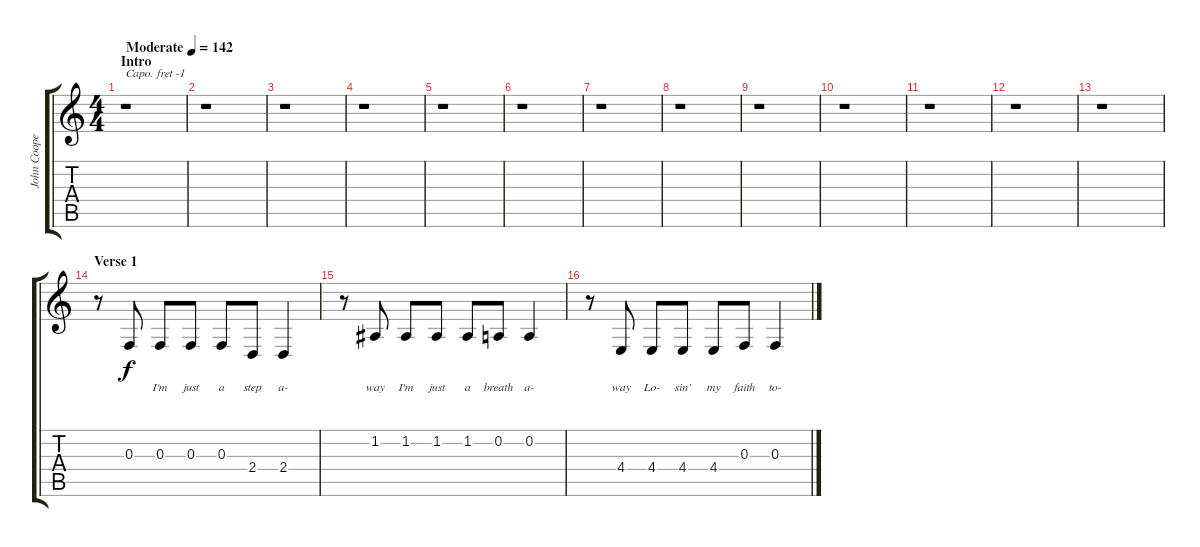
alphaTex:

\track ("John Cooper (Vocals)" "John Coope") {instrument tenorsax}
\staff {score tabs}
\capo -1
\tuning (Eb4 Bb3 Gb3 Db3 Ab2 Db2) {hide}
\ts (4 4)
\section ("" "Intro")
\tempo (142 "Moderate")
\clef g2
\ks c
r.1{dy f instrument tenorsax} |
r.1 |
r.1 |
r.1 |
r.1 |
r.1 |
r.1 |
r.1 |
r.1 |
r.1 |
r.1 |
r.1 |
r.1 |
\section ("" "Verse 1")
r.8 0.3.8{lyrics (0 "") lyrics (1 "") lyrics (2 "") lyrics (3 "") lyrics (4 "")} 0.3.8{lyrics (0 "I'm") lyrics (1 "") lyrics (2 "") lyrics (3 "") lyrics (4 "")} 0.3.8{lyrics (0 "just") lyrics (1 "") lyrics (2 "") lyrics (3 "") lyrics (4 "")} 0.3.8{lyrics (0 "a") lyrics (1 "") lyrics (2 "") lyrics (3 "") lyrics (4 "")} 2.4.8{lyrics (0 "step") lyrics (1 "") lyrics (2 "") lyrics (3 "") lyrics (4 "")} 2.4.4{lyrics (0 "a-") lyrics (1 "") lyrics (2 "") lyrics (3 "") lyrics (4 "")} |
r.8 1.2.8{lyrics (0 "way") lyrics (1 "") lyrics (2 "") lyrics (3 "") lyrics (4 "")} 1.2.8{lyrics (0 "I'm") lyrics (1 "") lyrics (2 "") lyrics (3 "") lyrics (4 "")} 1.2.8{lyrics (0 "just") lyrics (1 "") lyrics (2 "") lyrics (3 "") lyrics (4 "")} 1.2.8{lyrics (0 "a") lyrics (1 "") lyrics (2 "") lyrics (3 "") lyrics (4 "")} 0.2.8{lyrics (0 "breath") lyrics (1 "") lyrics (2 "") lyrics (3 "") lyrics (4 "")} 0.2.4{lyrics (0 "a-") lyrics (1 "") lyrics (2 "") lyrics (3 "") lyrics (4 "")} |
r.8 4.4.8{lyrics (0 "way") lyrics (1 "") lyrics (2 "") lyrics (3 "") lyrics (4 "")} 4.4.8{lyrics (0 "Lo-") lyrics (1 "") lyrics (2 "") lyrics (3 "") lyrics (4 "")} 4.4.8{lyrics (0 "sin'") lyrics (1 "") lyrics (2 "") lyrics (3 "") lyrics (4 "")} 4.4.8{lyrics (0 "my") lyrics (1 "") lyrics (2 "") lyrics (3 "") lyrics (4 "")} 0.3.8{lyrics (0 "faith") lyrics (1 "") lyrics (2 "") lyrics (3 "") lyrics (4 "")} 0.3.4{lyrics (0 "to-") lyrics (1 "") lyrics (2 "") lyrics (3 "") lyrics (4 "")}
